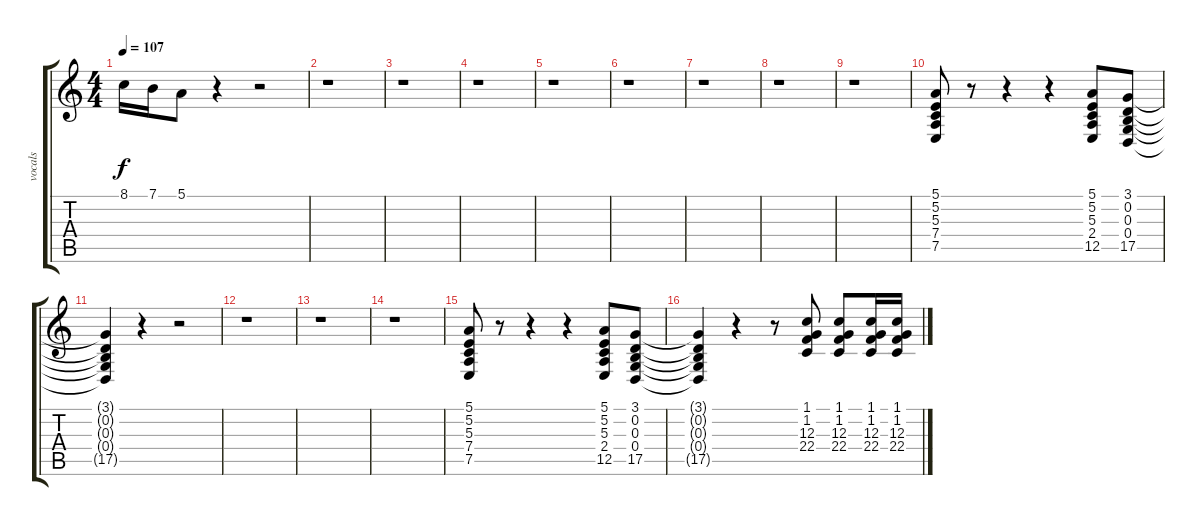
\track ("vocals" "vocals") {instrument panflute}
\staff {score tabs}
\tuning (E4 B3 G3 D3 A2 E2) {hide}
\ts (4 4)
\tempo 107
\clef g2
\ks c
8.1.16{dy f} 7.1.16 5.1.8 r.4 r.2 |
r.1 |
r.1 |
r.1 |
r.1 |
r.1 |
r.1 |
r.1 |
r.1 |
(5.1 5.2 5.3 7.4 7.5).8 r.8 r.4 r.4 (5.1 5.2 5.3 2.4 12.5).8 (3.1 0.2 0.3 0.4 17.5).8 |
(3.1{t} 0.2{t} 0.3{t} 0.4{t} 17.5{t}).4 r.4 r.2 |
r.1 |
r.1 |
r.1 |
(5.1 5.2 5.3 7.4 7.5).8 r.8 r.4 r.4 (5.1 5.2 5.3 2.4 12.5).8 (3.1 0.2 0.3 0.4 17.5).8 |
(3.1{t} 0.2{t} 0.3{t} 0.4{t} 17.5{t}).4 r.4 r.8 (1.1 1.2 12.3 22.4).8 (1.1 1.2 12.3 22.4).8 (1.1 1.2 12.3 22.4).16 (1.1 1.2 12.3 22.4).16
